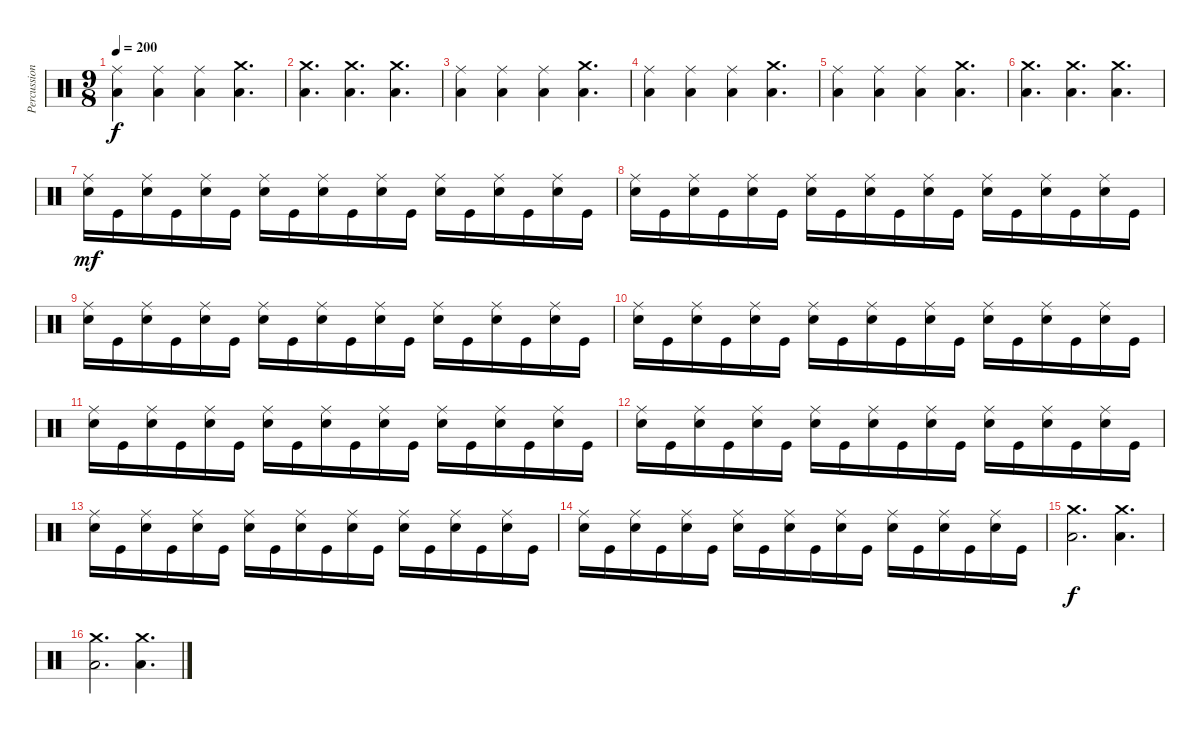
\track ("Percussion" "Percussion") {instrument percussion}
\staff {score}
\articulation defaults
\ts (9 8)
\tempo 200
\clef neutral
\ks c
("Ride (middle)" "Low Floor Tom (hit)").4{dy f} ("Ride (middle)" "Low Floor Tom (hit)").4 ("Ride (middle)" "Low Floor Tom (hit)").4 ("Crash medium (hit)" "Low Floor Tom (hit)").4{d} |
("Crash medium (hit)" "Low Floor Tom (hit)").4{d} ("Crash medium (hit)" "Low Floor Tom (hit)").4{d} ("Crash medium (hit)" "Low Floor Tom (hit)").4{d} |
("Ride (middle)" "Low Floor Tom (hit)").4 ("Ride (middle)" "Low Floor Tom (hit)").4 ("Ride (middle)" "Low Floor Tom (hit)").4 ("Crash medium (hit)" "Low Floor Tom (hit)").4{d} |
("Ride (middle)" "Low Floor Tom (hit)").4 ("Ride (middle)" "Low Floor Tom (hit)").4 ("Ride (middle)" "Low Floor Tom (hit)").4 ("Crash medium (hit)" "Low Floor Tom (hit)").4{d} |
("Ride (middle)" "Low Floor Tom (hit)").4 ("Ride (middle)" "Low Floor Tom (hit)").4 ("Ride (middle)" "Low Floor Tom (hit)").4 ("Crash medium (hit)" "Low Floor Tom (hit)").4{d} |
("Crash medium (hit)" "Low Floor Tom (hit)").4{d} ("Crash medium (hit)" "Low Floor Tom (hit)").4{d} ("Crash medium (hit)" "Low Floor Tom (hit)").4{d} |
("Ride (middle)" "Electric Snare (hit)").16{dy mf} "Kick (hit)".16 ("Ride (middle)" "Electric Snare (hit)").16 "Kick (hit)".16 ("Ride (middle)" "Electric Snare (hit)").16 "Kick (hit)".16 ("Ride (middle)" "Electric Snare (hit)").16 "Kick (hit)".16 ("Ride (middle)" "Electric Snare (hit)").16 "Kick (hit)".16 ("Ride (middle)" "Electric Snare (hit)").16 "Kick (hit)".16 ("Ride (middle)" "Electric Snare (hit)").16 "Kick (hit)".16 ("Ride (middle)" "Electric Snare (hit)").16 "Kick (hit)".16 ("Ride (middle)" "Electric Snare (hit)").16 "Kick (hit)".16 |
("Ride (middle)" "Electric Snare (hit)").16 "Kick (hit)".16 ("Ride (middle)" "Electric Snare (hit)").16 "Kick (hit)".16 ("Ride (middle)" "Electric Snare (hit)").16 "Kick (hit)".16 ("Ride (middle)" "Electric Snare (hit)").16 "Kick (hit)".16 ("Ride (middle)" "Electric Snare (hit)").16 "Kick (hit)".16 ("Ride (middle)" "Electric Snare (hit)").16 "Kick (hit)".16 ("Ride (middle)" "Electric Snare (hit)").16 "Kick (hit)".16 ("Ride (middle)" "Electric Snare (hit)").16 "Kick (hit)".16 ("Ride (middle)" "Electric Snare (hit)").16 "Kick (hit)".16 |
("Ride (middle)" "Electric Snare (hit)").16 "Kick (hit)".16 ("Ride (middle)" "Electric Snare (hit)").16 "Kick (hit)".16 ("Ride (middle)" "Electric Snare (hit)").16 "Kick (hit)".16 ("Ride (middle)" "Electric Snare (hit)").16 "Kick (hit)".16 ("Ride (middle)" "Electric Snare (hit)").16 "Kick (hit)".16 ("Ride (middle)" "Electric Snare (hit)").16 "Kick (hit)".16 ("Ride (middle)" "Electric Snare (hit)").16 "Kick (hit)".16 ("Ride (middle)" "Electric Snare (hit)").16 "Kick (hit)".16 ("Ride (middle)" "Electric Snare (hit)").16 "Kick (hit)".16 |
("Ride (middle)" "Electric Snare (hit)").16 "Kick (hit)".16 ("Ride (middle)" "Electric Snare (hit)").16 "Kick (hit)".16 ("Ride (middle)" "Electric Snare (hit)").16 "Kick (hit)".16 ("Ride (middle)" "Electric Snare (hit)").16 "Kick (hit)".16 ("Ride (middle)" "Electric Snare (hit)").16 "Kick (hit)".16 ("Ride (middle)" "Electric Snare (hit)").16 "Kick (hit)".16 ("Ride (middle)" "Electric Snare (hit)").16 "Kick (hit)".16 ("Ride (middle)" "Electric Snare (hit)").16 "Kick (hit)".16 ("Ride (middle)" "Electric Snare (hit)").16 "Kick (hit)".16 |
("Ride (middle)" "Electric Snare (hit)").16 "Kick (hit)".16 ("Ride (middle)" "Electric Snare (hit)").16 "Kick (hit)".16 ("Ride (middle)" "Electric Snare (hit)").16 "Kick (hit)".16 ("Ride (middle)" "Electric Snare (hit)").16 "Kick (hit)".16 ("Ride (middle)" "Electric Snare (hit)").16 "Kick (hit)".16 ("Ride (middle)" "Electric Snare (hit)").16 "Kick (hit)".16 ("Ride (middle)" "Electric Snare (hit)").16 "Kick (hit)".16 ("Ride (middle)" "Electric Snare (hit)").16 "Kick (hit)".16 ("Ride (middle)" "Electric Snare (hit)").16 "Kick (hit)".16 |
("Ride (middle)" "Electric Snare (hit)").16 "Kick (hit)".16 ("Ride (middle)" "Electric Snare (hit)").16 "Kick (hit)".16 ("Ride (middle)" "Electric Snare (hit)").16 "Kick (hit)".16 ("Ride (middle)" "Electric Snare (hit)").16 "Kick (hit)".16 ("Ride (middle)" "Electric Snare (hit)").16 "Kick (hit)".16 ("Ride (middle)" "Electric Snare (hit)").16 "Kick (hit)".16 ("Ride (middle)" "Electric Snare (hit)").16 "Kick (hit)".16 ("Ride (middle)" "Electric Snare (hit)").16 "Kick (hit)".16 ("Ride (middle)" "Electric Snare (hit)").16 "Kick (hit)".16 |
("Ride (middle)" "Electric Snare (hit)").16 "Kick (hit)".16 ("Ride (middle)" "Electric Snare (hit)").16 "Kick (hit)".16 ("Ride (middle)" "Electric Snare (hit)").16 "Kick (hit)".16 ("Ride (middle)" "Electric Snare (hit)").16 "Kick (hit)".16 ("Ride (middle)" "Electric Snare (hit)").16 "Kick (hit)".16 ("Ride (middle)" "Electric Snare (hit)").16 "Kick (hit)".16 ("Ride (middle)" "Electric Snare (hit)").16 "Kick (hit)".16 ("Ride (middle)" "Electric Snare (hit)").16 "Kick (hit)".16 ("Ride (middle)" "Electric Snare (hit)").16 "Kick (hit)".16 |
("Ride (middle)" "Electric Snare (hit)").16 "Kick (hit)".16 ("Ride (middle)" "Electric Snare (hit)").16 "Kick (hit)".16 ("Ride (middle)" "Electric Snare (hit)").16 "Kick (hit)".16 ("Ride (middle)" "Electric Snare (hit)").16 "Kick (hit)".16 ("Ride (middle)" "Electric Snare (hit)").16 "Kick (hit)".16 ("Ride (middle)" "Electric Snare (hit)").16 "Kick (hit)".16 ("Ride (middle)" "Electric Snare (hit)").16 "Kick (hit)".16 ("Ride (middle)" "Electric Snare (hit)").16 "Kick (hit)".16 ("Ride (middle)" "Electric Snare (hit)").16 "Kick (hit)".16 |
("Crash medium (hit)" "Low Floor Tom (hit)").2{d dy f} ("Crash medium (hit)" "Low Floor Tom (hit)").4{d} |
("Crash medium (hit)" "Low Floor Tom (hit)").2{d} ("Crash medium (hit)" "Low Floor Tom (hit)").4{d}
